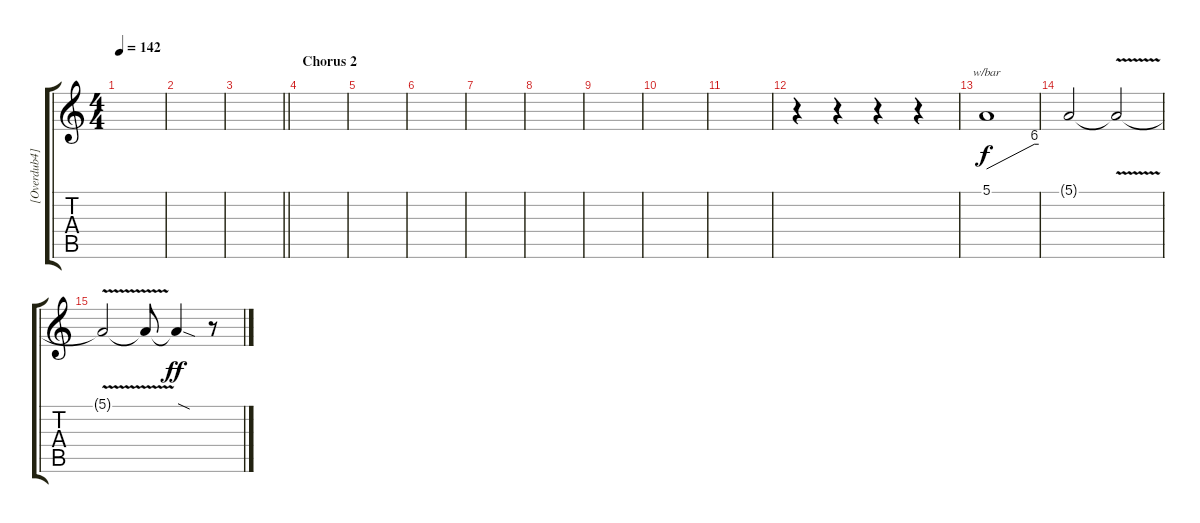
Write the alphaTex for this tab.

\track ("[Overdub4]" "[Overdub4]") {instrument violin}
\staff {score tabs}
\tuning (E4 B3 G3 D3 A2 E2) {hide}
\ts (4 4)
\tempo 142
\clef g2
\ks c
|
|
\barLineRight lightlight
|
\section ("" "Chorus 2")
|
|
|
|
|
|
|
|
r.4 r.4 r.4 r.4 |
5.1.1{tbe (custom default 0 0 55 24 60 24) volume 15} |
5.1{t}.2 5.1{v t}.2 |
5.1{v t}.2 5.1{t}.8{dy f} 5.1{sod t}.4{dy ff} r.8
